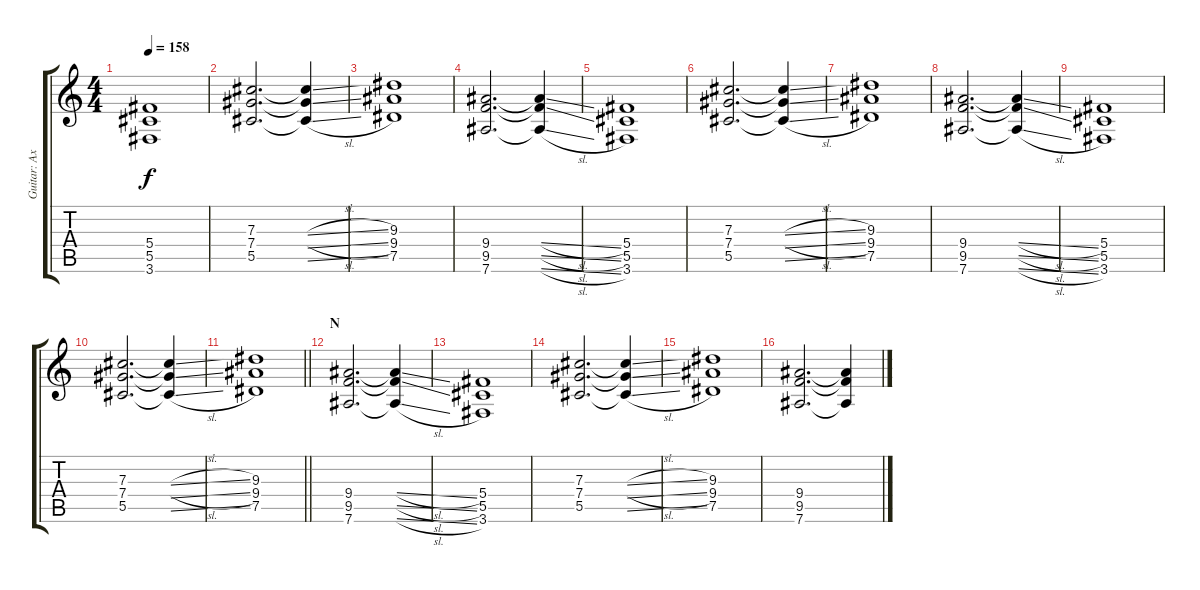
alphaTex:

\track ("Guitar: Axel" "Guitar: Ax") {instrument distortionguitar}
\staff {score tabs}
\tuning (Eb4 Bb3 Gb3 Db3 Ab2 Eb2) {hide}
\ts (4 4)
\tempo 158
\clef g2
\ks c
(5.4 5.5 3.6).1{dy f} |
(7.3 7.4 5.5).2{d} (7.3{sl t} 7.4{sl t} 5.5{sl t}).4 |
(9.3 9.4 7.5).1 |
(9.4 9.5 7.6).2{d} (9.4{sl t} 9.5{sl t} 7.6{sl t}).4 |
(5.4 5.5 3.6).1 |
(7.3 7.4 5.5).2{d} (7.3{sl t} 7.4{sl t} 5.5{sl t}).4 |
(9.3 9.4 7.5).1 |
(9.4 9.5 7.6).2{d} (9.4{sl t} 9.5{sl t} 7.6{sl t}).4 |
(5.4 5.5 3.6).1 |
(7.3 7.4 5.5).2{d} (7.3{sl t} 7.4{sl t} 5.5{sl t}).4 |
\barLineRight lightlight
(9.3 9.4 7.5).1 |
\section ("" "N")
(9.4 9.5 7.6).2{d} (9.4{sl t} 9.5{sl t} 7.6{sl t}).4 |
(5.4 5.5 3.6).1 |
(7.3 7.4 5.5).2{d} (7.3{sl t} 7.4{sl t} 5.5{sl t}).4 |
(9.3 9.4 7.5).1 |
(9.4 9.5 7.6).2{d} (9.4{sl t} 9.5{sl t} 7.6{sl t}).4
